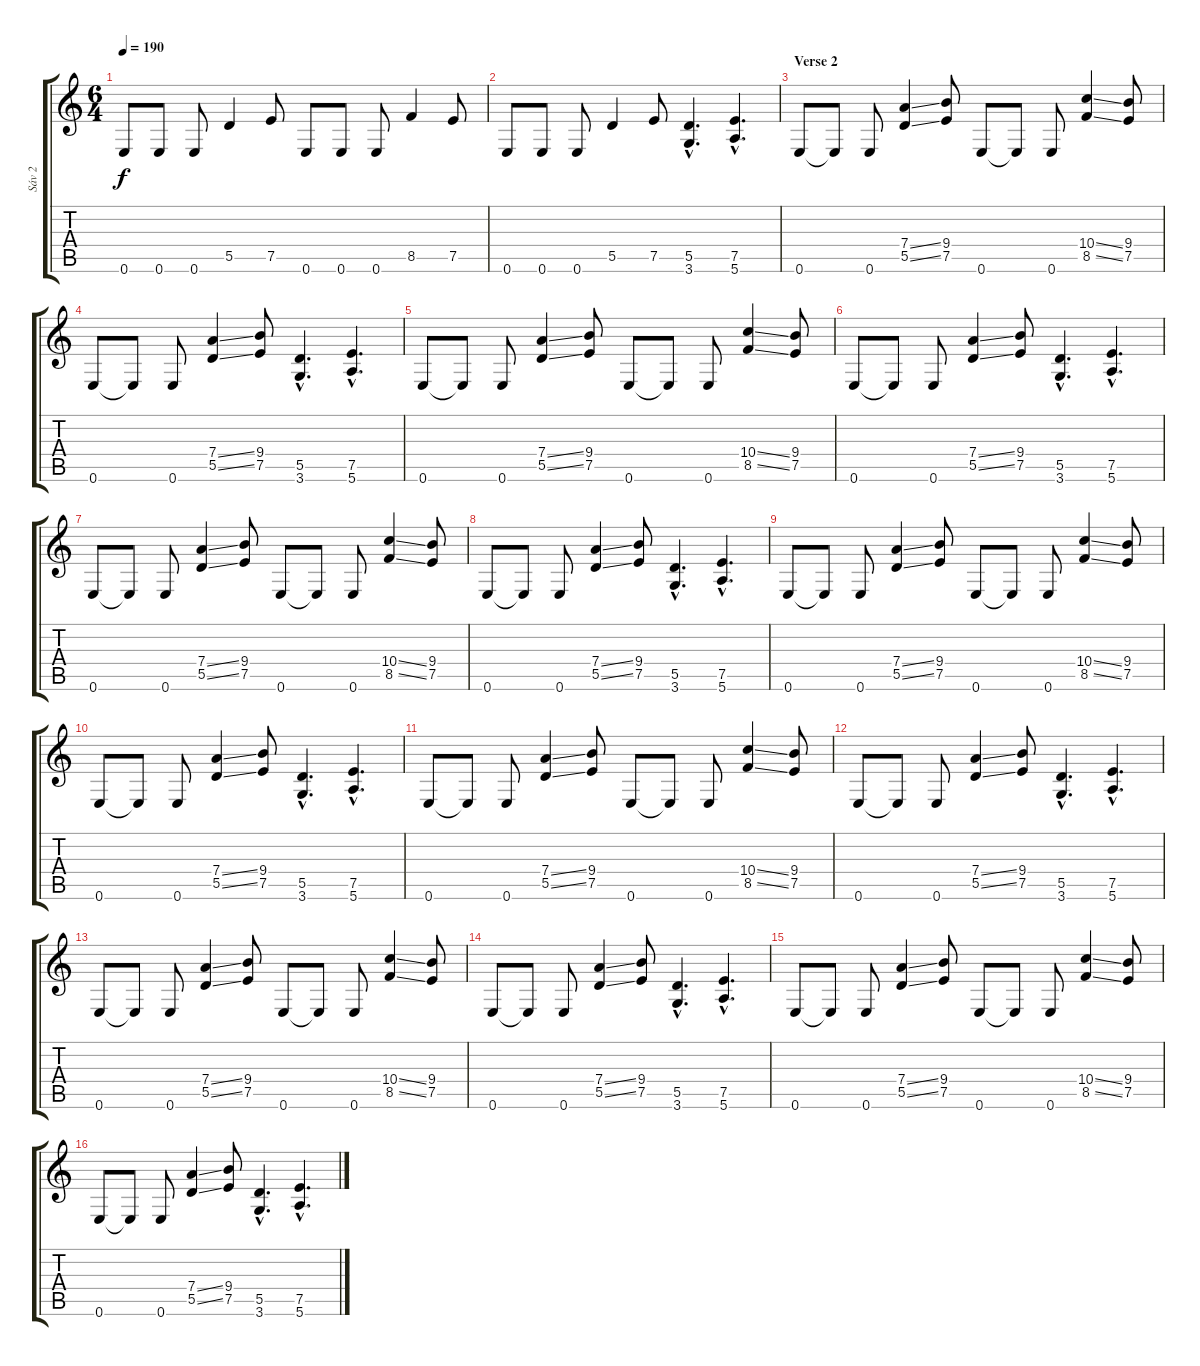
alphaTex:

\track ("Sáv 2" "Sáv 2") {instrument distortionguitar}
\staff {score tabs}
\tuning (E4 B3 G3 D3 A2 E2) {hide}
\ts (6 4)
\tempo 190
\clef g2
\ks c
0.6.8{dy f} 0.6.8 0.6.8 5.5.4 7.5.8 0.6.8 0.6.8 0.6.8 8.5.4 7.5.8 |
0.6.8 0.6.8 0.6.8 5.5.4 7.5.8 (5.5{hac} 3.6{hac}).4{d} (7.5{hac} 5.6{hac}).4{d} |
\section ("" "Verse 2")
0.6.8 0.6{t}.8 0.6.8 (7.4{ss} 5.5{ss}).4 (9.4 7.5).8 0.6.8 0.6{t}.8 0.6.8 (10.4{ss} 8.5{ss}).4 (9.4 7.5).8 |
0.6.8 0.6{t}.8 0.6.8 (7.4{ss} 5.5{ss}).4 (9.4 7.5).8 (5.5{hac} 3.6{hac}).4{d} (7.5{hac} 5.6{hac}).4{d} |
0.6.8 0.6{t}.8 0.6.8 (7.4{ss} 5.5{ss}).4 (9.4 7.5).8 0.6.8 0.6{t}.8 0.6.8 (10.4{ss} 8.5{ss}).4 (9.4 7.5).8 |
0.6.8 0.6{t}.8 0.6.8 (7.4{ss} 5.5{ss}).4 (9.4 7.5).8 (5.5{hac} 3.6{hac}).4{d} (7.5{hac} 5.6{hac}).4{d} |
0.6.8 0.6{t}.8 0.6.8 (7.4{ss} 5.5{ss}).4 (9.4 7.5).8 0.6.8 0.6{t}.8 0.6.8 (10.4{ss} 8.5{ss}).4 (9.4 7.5).8 |
0.6.8 0.6{t}.8 0.6.8 (7.4{ss} 5.5{ss}).4 (9.4 7.5).8 (5.5{hac} 3.6{hac}).4{d} (7.5{hac} 5.6{hac}).4{d} |
0.6.8 0.6{t}.8 0.6.8 (7.4{ss} 5.5{ss}).4 (9.4 7.5).8 0.6.8 0.6{t}.8 0.6.8 (10.4{ss} 8.5{ss}).4 (9.4 7.5).8 |
0.6.8 0.6{t}.8 0.6.8 (7.4{ss} 5.5{ss}).4 (9.4 7.5).8 (5.5{hac} 3.6{hac}).4{d} (7.5{hac} 5.6{hac}).4{d} |
0.6.8 0.6{t}.8 0.6.8 (7.4{ss} 5.5{ss}).4 (9.4 7.5).8 0.6.8 0.6{t}.8 0.6.8 (10.4{ss} 8.5{ss}).4 (9.4 7.5).8 |
0.6.8 0.6{t}.8 0.6.8 (7.4{ss} 5.5{ss}).4 (9.4 7.5).8 (5.5{hac} 3.6{hac}).4{d} (7.5{hac} 5.6{hac}).4{d} |
0.6.8 0.6{t}.8 0.6.8 (7.4{ss} 5.5{ss}).4 (9.4 7.5).8 0.6.8 0.6{t}.8 0.6.8 (10.4{ss} 8.5{ss}).4 (9.4 7.5).8 |
0.6.8 0.6{t}.8 0.6.8 (7.4{ss} 5.5{ss}).4 (9.4 7.5).8 (5.5{hac} 3.6{hac}).4{d} (7.5{hac} 5.6{hac}).4{d} |
0.6.8 0.6{t}.8 0.6.8 (7.4{ss} 5.5{ss}).4 (9.4 7.5).8 0.6.8 0.6{t}.8 0.6.8 (10.4{ss} 8.5{ss}).4 (9.4 7.5).8 |
0.6.8 0.6{t}.8 0.6.8 (7.4{ss} 5.5{ss}).4 (9.4 7.5).8 (5.5{hac} 3.6{hac}).4{d} (7.5{hac} 5.6{hac}).4{d}
